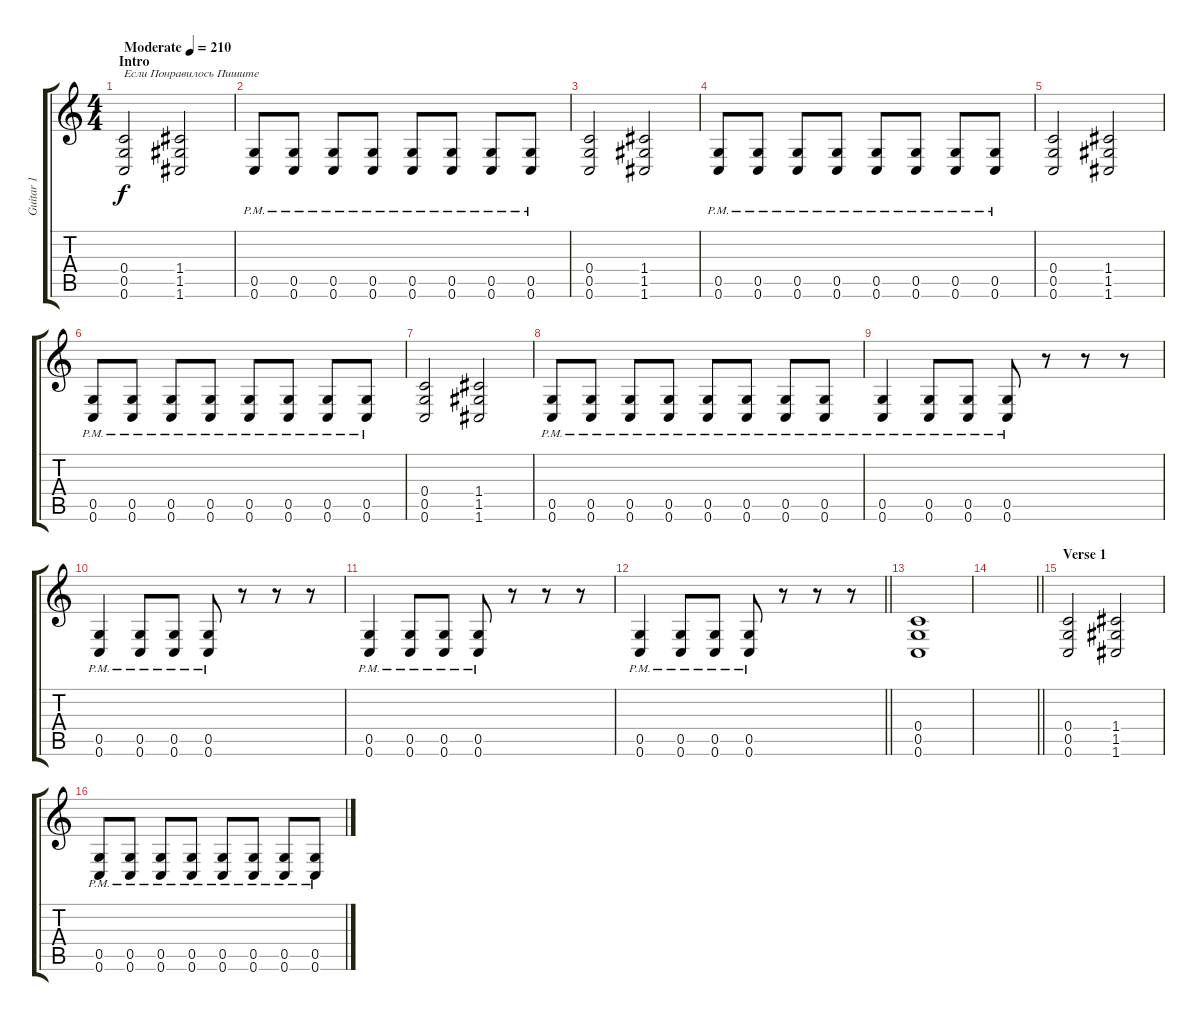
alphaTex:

\track ("Guitar 1" "Guitar 1") {instrument overdrivenguitar}
\staff {score tabs}
\tuning (D4 A3 F3 C3 G2 C2) {hide}
\ts (4 4)
\section ("" "Intro")
\tempo (210 "Moderate")
\clef g2
\ks c
(0.4 0.5 0.6).2{txt "Если Понравилось Пишите  " dy f instrument overdrivenguitar} (1.4 1.5 1.6).2 |
(0.5 0.6{pm}).8 (0.5 0.6{pm}).8 (0.5 0.6{pm}).8{txt ""} (0.5 0.6{pm}).8 (0.5 0.6{pm}).8 (0.5 0.6{pm}).8 (0.5 0.6{pm}).8 (0.5 0.6{pm}).8 |
(0.4 0.5 0.6).2 (1.4 1.5 1.6).2 |
(0.5 0.6{pm}).8 (0.5 0.6{pm}).8 (0.5 0.6{pm}).8 (0.5 0.6{pm}).8 (0.5 0.6{pm}).8 (0.5 0.6{pm}).8 (0.5 0.6{pm}).8 (0.5 0.6{pm}).8 |
(0.4 0.5 0.6).2 (1.4 1.5 1.6).2 |
(0.5 0.6{pm}).8 (0.5 0.6{pm}).8 (0.5 0.6{pm}).8 (0.5 0.6{pm}).8 (0.5 0.6{pm}).8 (0.5 0.6{pm}).8 (0.5 0.6{pm}).8 (0.5 0.6{pm}).8 |
(0.4 0.5 0.6).2 (1.4 1.5 1.6).2 |
(0.5 0.6{pm}).8 (0.5 0.6{pm}).8 (0.5 0.6{pm}).8 (0.5 0.6{pm}).8 (0.5 0.6{pm}).8 (0.5 0.6{pm}).8 (0.5 0.6{pm}).8 (0.5 0.6{pm}).8 |
(0.5{pm} 0.6{pm}).4 (0.5{pm} 0.6{pm}).8 (0.5{pm} 0.6{pm}).8 (0.5{pm} 0.6{pm}).8 r.8 r.8 r.8 |
(0.5{pm} 0.6{pm}).4 (0.5{pm} 0.6{pm}).8 (0.5{pm} 0.6{pm}).8 (0.5{pm} 0.6{pm}).8 r.8 r.8 r.8 |
(0.5{pm} 0.6{pm}).4 (0.5{pm} 0.6{pm}).8 (0.5{pm} 0.6{pm}).8 (0.5{pm} 0.6{pm}).8 r.8 r.8 r.8 |
\barLineRight lightlight
(0.5{pm} 0.6{pm}).4 (0.5{pm} 0.6{pm}).8 (0.5{pm} 0.6{pm}).8 (0.5{pm} 0.6{pm}).8 r.8 r.8 r.8 |
(0.4 0.5 0.6).1 |
\barLineRight lightlight
|
\section ("" "Verse 1")
(0.4 0.5 0.6).2 (1.4 1.5 1.6).2 |
(0.5 0.6{pm}).8 (0.5 0.6{pm}).8 (0.5 0.6{pm}).8 (0.5 0.6{pm}).8 (0.5 0.6{pm}).8 (0.5 0.6{pm}).8 (0.5 0.6{pm}).8 (0.5 0.6{pm}).8
